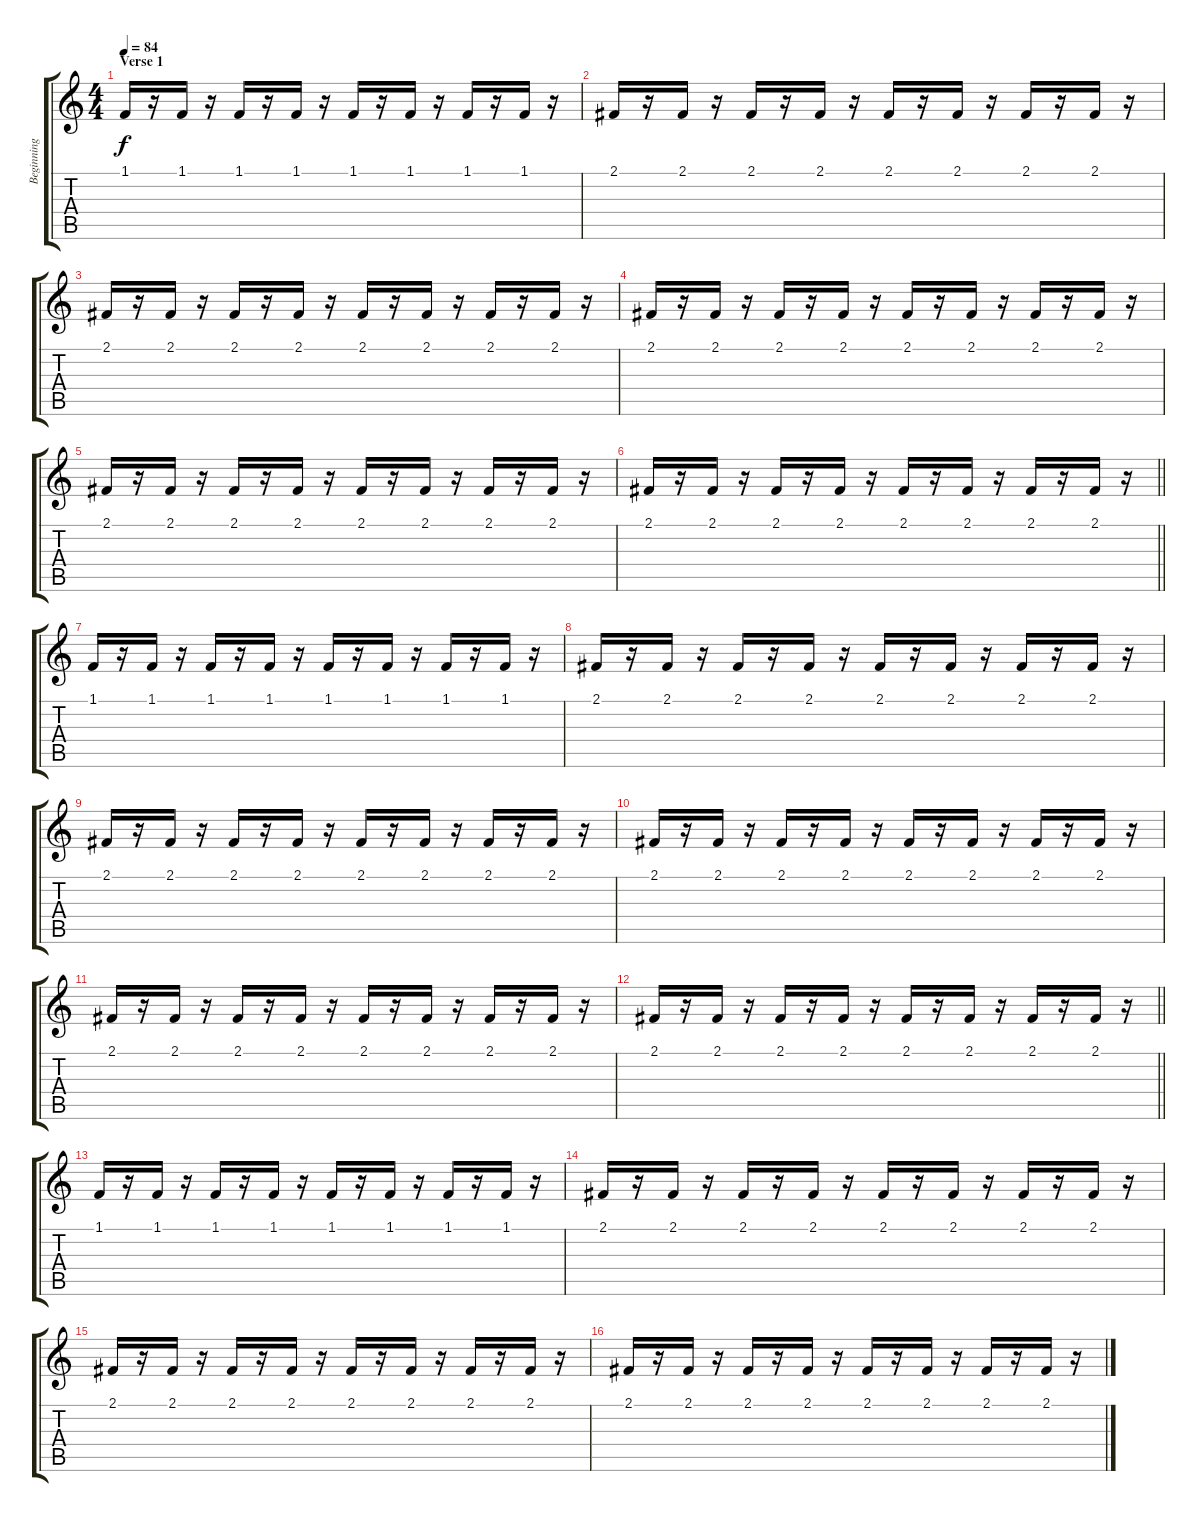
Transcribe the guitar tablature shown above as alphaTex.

\track ("Beginning Voices" "Beginning ") {instrument choiraahs}
\staff {score tabs}
\tuning (E4 B3 G3 D3 A2 E2) {hide}
\ts (4 4)
\section ("" "Verse 1")
\tempo 84
\clef g2
\ks c
1.1.16{dy f} r.16 1.1.16 r.16 1.1.16 r.16 1.1.16 r.16 1.1.16 r.16 1.1.16 r.16 1.1.16 r.16 1.1.16 r.16 |
2.1.16 r.16 2.1.16 r.16 2.1.16 r.16 2.1.16 r.16 2.1.16 r.16 2.1.16 r.16 2.1.16 r.16 2.1.16 r.16 |
2.1.16 r.16 2.1.16 r.16 2.1.16 r.16 2.1.16 r.16 2.1.16 r.16 2.1.16 r.16 2.1.16 r.16 2.1.16 r.16 |
2.1.16 r.16 2.1.16 r.16 2.1.16 r.16 2.1.16 r.16 2.1.16 r.16 2.1.16 r.16 2.1.16 r.16 2.1.16 r.16 |
2.1.16 r.16 2.1.16 r.16 2.1.16 r.16 2.1.16 r.16 2.1.16 r.16 2.1.16 r.16 2.1.16 r.16 2.1.16 r.16 |
\barLineRight lightlight
2.1.16 r.16 2.1.16 r.16 2.1.16 r.16 2.1.16 r.16 2.1.16 r.16 2.1.16 r.16 2.1.16 r.16 2.1.16 r.16 |
1.1.16 r.16 1.1.16 r.16 1.1.16 r.16 1.1.16 r.16 1.1.16 r.16 1.1.16 r.16 1.1.16 r.16 1.1.16 r.16 |
2.1.16 r.16 2.1.16 r.16 2.1.16 r.16 2.1.16 r.16 2.1.16 r.16 2.1.16 r.16 2.1.16 r.16 2.1.16 r.16 |
2.1.16 r.16 2.1.16 r.16 2.1.16 r.16 2.1.16 r.16 2.1.16 r.16 2.1.16 r.16 2.1.16 r.16 2.1.16 r.16 |
2.1.16 r.16 2.1.16 r.16 2.1.16 r.16 2.1.16 r.16 2.1.16 r.16 2.1.16 r.16 2.1.16 r.16 2.1.16 r.16 |
2.1.16 r.16 2.1.16 r.16 2.1.16 r.16 2.1.16 r.16 2.1.16 r.16 2.1.16 r.16 2.1.16 r.16 2.1.16 r.16 |
\barLineRight lightlight
2.1.16 r.16 2.1.16 r.16 2.1.16 r.16 2.1.16 r.16 2.1.16 r.16 2.1.16 r.16 2.1.16 r.16 2.1.16 r.16 |
1.1.16 r.16 1.1.16 r.16 1.1.16 r.16 1.1.16 r.16 1.1.16 r.16 1.1.16 r.16 1.1.16 r.16 1.1.16 r.16 |
2.1.16 r.16 2.1.16 r.16 2.1.16 r.16 2.1.16 r.16 2.1.16 r.16 2.1.16 r.16 2.1.16 r.16 2.1.16 r.16 |
2.1.16 r.16 2.1.16 r.16 2.1.16 r.16 2.1.16 r.16 2.1.16 r.16 2.1.16 r.16 2.1.16 r.16 2.1.16 r.16 |
2.1.16 r.16 2.1.16 r.16 2.1.16 r.16 2.1.16 r.16 2.1.16 r.16 2.1.16 r.16 2.1.16 r.16 2.1.16 r.16
